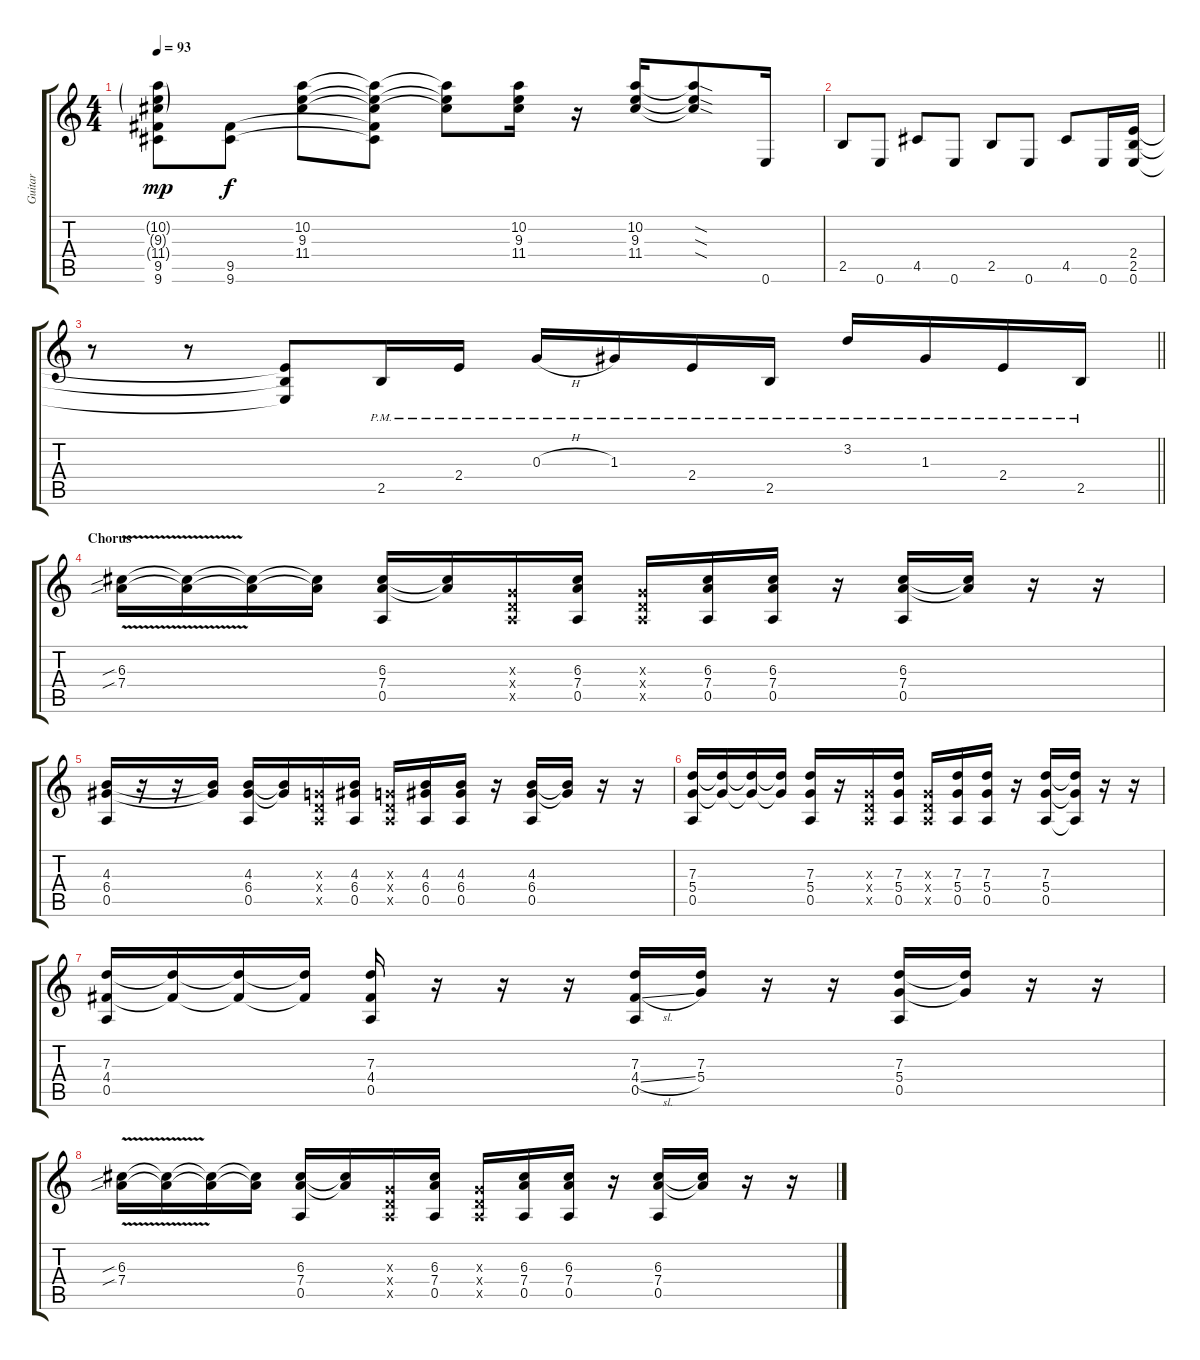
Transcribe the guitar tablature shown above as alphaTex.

\track ("Guitar" "Guitar") {instrument overdrivenguitar}
\staff {score tabs}
\tuning (E4 B3 G3 D3 A2 E2) {hide}
\ts (4 4)
\tempo 93
\clef g2
\ks c
(10.2{g} 9.3{g} 11.4{g} 9.5 9.6).8{dy mp} (9.5 9.6).8{dy f} (10.2 9.3 11.4).8 (10.2{t} 9.3{t} 11.4{t} 9.5{t} 9.6{t}).8 (10.2{t} 9.3{t} 11.4{t}).8 (10.2 9.3 11.4).16 r.16 (10.2 9.3 11.4).16 (10.2{sod t} 9.3{sod t} 11.4{sod t}).8 0.6.16 |
2.5.8 0.6.8 4.5.8 0.6.8 2.5.8 0.6.8 4.5.8 0.6.16 (2.4 2.5 0.6).16 |
\barLineRight lightlight
r.8 r.8 (2.4{t} 2.5{t} 0.6{t}).8 2.5{pm}.16 2.4{pm}.16 0.3{h pm}.16 1.3{pm}.16 2.4{pm}.16 2.5{pm}.16 3.2{pm}.16 1.3{pm}.16 2.4{pm}.16 2.5{pm}.16 |
\section ("" "Chorus")
(6.3{v sib} 7.4{v sib}).16 (6.3{t} 7.4{t}).16 (6.3{t} 7.4{t}).16 (6.3{t} 7.4{t}).16 (6.3 7.4 0.5).16 (6.3{t} 7.4{t}).16 (0.3{x} 0.4{x} 0.5{x}).16 (6.3 7.4 0.5).16 (0.3{x} 0.4{x} 0.5{x}).16 (6.3 7.4 0.5).16 (6.3 7.4 0.5).16 r.16 (6.3 7.4 0.5).16 (6.3{t} 7.4{t}).16 r.16 r.16 |
(4.3 6.4 0.5).16 r.16 r.16 (4.3{t} 6.4{t}).16 (4.3 6.4 0.5).16 (4.3{t} 6.4{t}).16 (0.3{x} 0.4{x} 0.5{x}).16 (4.3 6.4 0.5).16 (0.3{x} 0.4{x} 0.5{x}).16 (4.3 6.4 0.5).16 (4.3 6.4 0.5).16 r.16 (4.3 6.4 0.5).16 (4.3{t} 6.4{t}).16 r.16 r.16 |
(7.3 5.4 0.5).16 (7.3{t} 5.4{t}).16 (7.3{t} 5.4{t}).16 (7.3{t} 5.4{t}).16 (7.3 5.4 0.5).16 r.16 (0.3{x} 0.4{x} 0.5{x}).16 (7.3 5.4 0.5).16 (0.3{x} 0.4{x} 0.5{x}).16 (7.3 5.4 0.5).16 (7.3 5.4 0.5).16 r.16 (7.3 5.4 0.5).16 (7.3{t} 5.4{t} 0.5{t}).16 r.16 r.16 |
(7.3 4.4 0.5).16 (7.3{t} 4.4{t}).16 (7.3{t} 4.4{t}).16 (7.3{t} 4.4{t}).16 (7.3 4.4 0.5).16 r.16 r.16 r.16 (7.3 4.4{sl} 0.5).16 (7.3 5.4).16 r.16 r.16 (7.3 5.4 0.5).16 (7.3{t} 5.4{t}).16 r.16 r.16 |
(6.3{v sib} 7.4{v sib}).16 (6.3{t} 7.4{t}).16 (6.3{t} 7.4{t}).16 (6.3{t} 7.4{t}).16 (6.3 7.4 0.5).16 (6.3{t} 7.4{t}).16 (0.3{x} 0.4{x} 0.5{x}).16 (6.3 7.4 0.5).16 (0.3{x} 0.4{x} 0.5{x}).16 (6.3 7.4 0.5).16 (6.3 7.4 0.5).16 r.16 (6.3 7.4 0.5).16 (6.3{t} 7.4{t}).16 r.16 r.16
